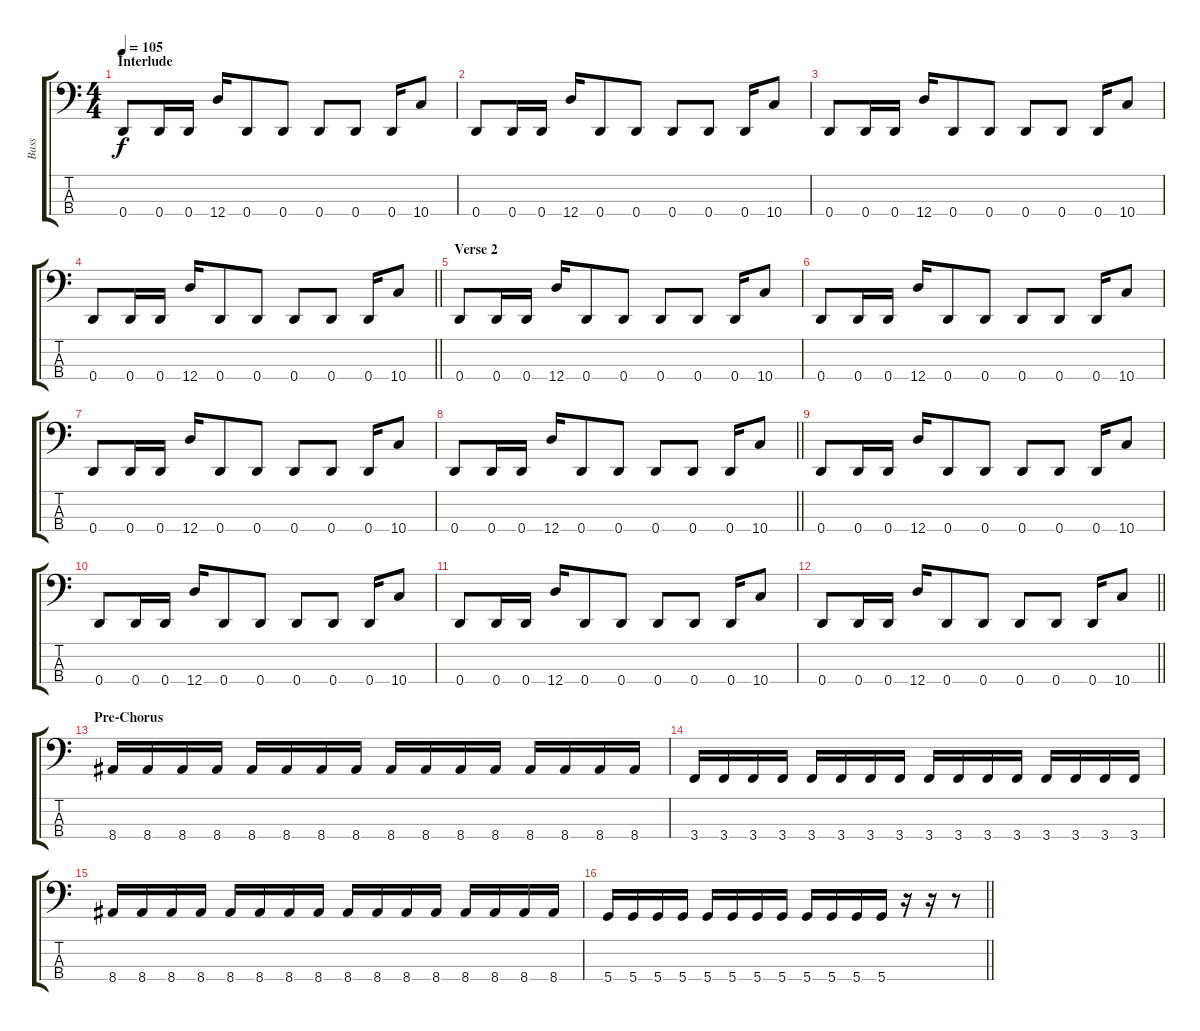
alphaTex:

\track ("Bass" "Bass") {instrument electricbasspick}
\staff {score tabs}
\tuning (G2 D2 A1 D1) {hide}
\ts (4 4)
\section ("" "Interlude")
\tempo 105
\clef f4
\ks c
0.4.8{dy f} 0.4.16 0.4.16 12.4.16 0.4.8 0.4.8 0.4.8 0.4.8 0.4.16 10.4.8 |
0.4.8 0.4.16 0.4.16 12.4.16 0.4.8 0.4.8 0.4.8 0.4.8 0.4.16 10.4.8 |
0.4.8 0.4.16 0.4.16 12.4.16 0.4.8 0.4.8 0.4.8 0.4.8 0.4.16 10.4.8 |
\barLineRight lightlight
0.4.8 0.4.16 0.4.16 12.4.16 0.4.8 0.4.8 0.4.8 0.4.8 0.4.16 10.4.8 |
\section ("" "Verse 2")
0.4.8 0.4.16 0.4.16 12.4.16 0.4.8 0.4.8 0.4.8 0.4.8 0.4.16 10.4.8 |
0.4.8 0.4.16 0.4.16 12.4.16 0.4.8 0.4.8 0.4.8 0.4.8 0.4.16 10.4.8 |
0.4.8 0.4.16 0.4.16 12.4.16 0.4.8 0.4.8 0.4.8 0.4.8 0.4.16 10.4.8 |
\barLineRight lightlight
0.4.8 0.4.16 0.4.16 12.4.16 0.4.8 0.4.8 0.4.8 0.4.8 0.4.16 10.4.8 |
0.4.8 0.4.16 0.4.16 12.4.16 0.4.8 0.4.8 0.4.8 0.4.8 0.4.16 10.4.8 |
0.4.8 0.4.16 0.4.16 12.4.16 0.4.8 0.4.8 0.4.8 0.4.8 0.4.16 10.4.8 |
0.4.8 0.4.16 0.4.16 12.4.16 0.4.8 0.4.8 0.4.8 0.4.8 0.4.16 10.4.8 |
\barLineRight lightlight
0.4.8 0.4.16 0.4.16 12.4.16 0.4.8 0.4.8 0.4.8 0.4.8 0.4.16 10.4.8 |
\section ("" "Pre-Chorus")
8.4.16 8.4.16 8.4.16 8.4.16 8.4.16 8.4.16 8.4.16 8.4.16 8.4.16 8.4.16 8.4.16 8.4.16 8.4.16 8.4.16 8.4.16 8.4.16 |
3.4.16 3.4.16 3.4.16 3.4.16 3.4.16 3.4.16 3.4.16 3.4.16 3.4.16 3.4.16 3.4.16 3.4.16 3.4.16 3.4.16 3.4.16 3.4.16 |
8.4.16 8.4.16 8.4.16 8.4.16 8.4.16 8.4.16 8.4.16 8.4.16 8.4.16 8.4.16 8.4.16 8.4.16 8.4.16 8.4.16 8.4.16 8.4.16 |
\barLineRight lightlight
5.4.16 5.4.16 5.4.16 5.4.16 5.4.16 5.4.16 5.4.16 5.4.16 5.4.16 5.4.16 5.4.16 5.4.16 r.16 r.16 r.8
